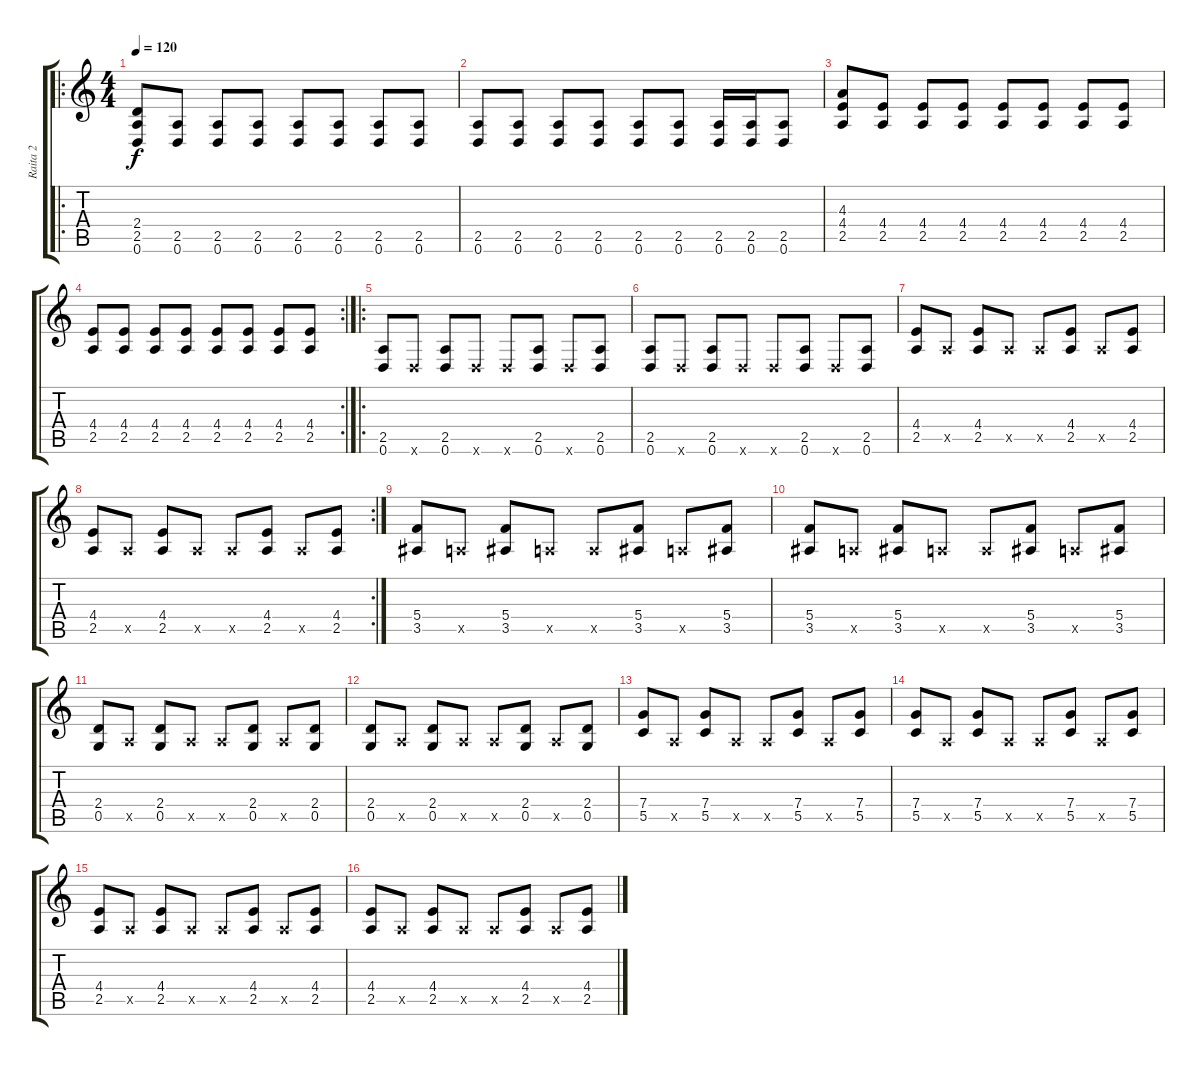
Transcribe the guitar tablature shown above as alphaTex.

\track ("Raita 2" "Raita 2") {instrument distortionguitar}
\staff {score tabs}
\tuning (D4 A3 F3 C3 G2 D2) {hide}
\ro
\ts (4 4)
\tempo 120
\clef g2
\ks c
(2.4 2.5 0.6).8{dy f} (2.5 0.6).8 (2.5 0.6).8 (2.5 0.6).8 (2.5 0.6).8 (2.5 0.6).8 (2.5 0.6).8 (2.5 0.6).8 |
(2.5 0.6).8 (2.5 0.6).8 (2.5 0.6).8 (2.5 0.6).8 (2.5 0.6).8 (2.5 0.6).8 (2.5 0.6).16 (2.5 0.6).16 (2.5 0.6).8 |
(4.3 4.4 2.5).8 (4.4 2.5).8 (4.4 2.5).8 (4.4 2.5).8 (4.4 2.5).8 (4.4 2.5).8 (4.4 2.5).8 (4.4 2.5).8 |
\rc 2
(4.4 2.5).8 (4.4 2.5).8 (4.4 2.5).8 (4.4 2.5).8 (4.4 2.5).8 (4.4 2.5).8 (4.4 2.5).8 (4.4 2.5).8 |
\ro
(2.5 0.6).8 0.6{x}.8 (2.5 0.6).8 0.6{x}.8 0.6{x}.8 (2.5 0.6).8 0.6{x}.8 (2.5 0.6).8 |
(2.5 0.6).8 0.6{x}.8 (2.5 0.6).8 0.6{x}.8 0.6{x}.8 (2.5 0.6).8 0.6{x}.8 (2.5 0.6).8 |
(4.4 2.5).8 2.5{x}.8 (4.4 2.5).8 2.5{x}.8 2.5{x}.8 (4.4 2.5).8 2.5{x}.8 (4.4 2.5).8 |
\rc 2
(4.4 2.5).8 2.5{x}.8 (4.4 2.5).8 2.5{x}.8 2.5{x}.8 (4.4 2.5).8 2.5{x}.8 (4.4 2.5).8 |
(5.4 3.5).8 2.5{x}.8 (5.4 3.5).8 2.5{x}.8 2.5{x}.8 (5.4 3.5).8 2.5{x}.8 (5.4 3.5).8 |
(5.4 3.5).8 2.5{x}.8 (5.4 3.5).8 2.5{x}.8 2.5{x}.8 (5.4 3.5).8 2.5{x}.8 (5.4 3.5).8 |
(2.4 0.5).8 2.5{x}.8 (2.4 0.5).8 2.5{x}.8 2.5{x}.8 (2.4 0.5).8 2.5{x}.8 (2.4 0.5).8 |
(2.4 0.5).8 2.5{x}.8 (2.4 0.5).8 2.5{x}.8 2.5{x}.8 (2.4 0.5).8 2.5{x}.8 (2.4 0.5).8 |
(7.4 5.5).8 2.5{x}.8 (7.4 5.5).8 2.5{x}.8 2.5{x}.8 (7.4 5.5).8 2.5{x}.8 (7.4 5.5).8 |
(7.4 5.5).8 2.5{x}.8 (7.4 5.5).8 2.5{x}.8 2.5{x}.8 (7.4 5.5).8 2.5{x}.8 (7.4 5.5).8 |
(4.4 2.5).8 2.5{x}.8 (4.4 2.5).8 2.5{x}.8 2.5{x}.8 (4.4 2.5).8 2.5{x}.8 (4.4 2.5).8 |
(4.4 2.5).8 2.5{x}.8 (4.4 2.5).8 2.5{x}.8 2.5{x}.8 (4.4 2.5).8 2.5{x}.8 (4.4 2.5).8
